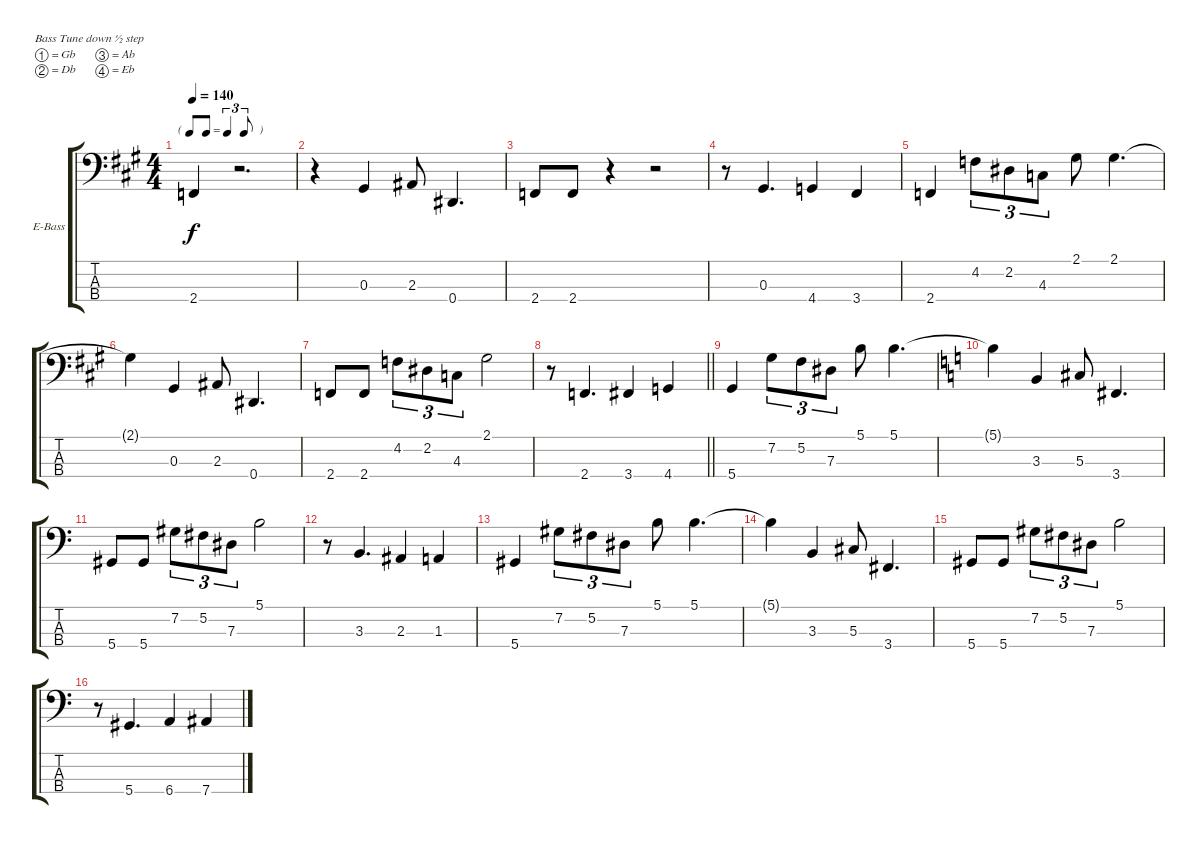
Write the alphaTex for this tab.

\bracketExtendMode groupsimilarinstruments
\firstSystemTrackNameOrientation horizontal
\otherSystemsTrackNameOrientation horizontal
\track (" Bass" "E-Bass") {instrument electricbasspick}
\staff {score tabs}
\tuning (Gb2 Db2 Ab1 Eb1)
\ts (4 4)
\tf triplet8th
\section ("" " ")
\tempo 140
\clef f4
\ks a
2.4.4{dy f} r.2{d} |
r.4 0.3.4 2.3.8 0.4.4{d} |
2.4.8 2.4.8 r.4 r.2 |
r.8 0.3.4{d} 4.4.4 3.4.4 |
2.4.4 4.2.8{tu (3 2)} 2.2.8{tu (3 2)} 4.3.8{tu (3 2)} 2.1.8 2.1.4{d} |
2.1{t}.4 0.3.4 2.3.8 0.4.4{d} |
2.4.8 2.4.8 4.2.8{tu (3 2)} 2.2.8{tu (3 2)} 4.3.8{tu (3 2)} 2.1.2 |
\barLineRight lightlight
r.8 2.4.4{d} 3.4.4 4.4.4 |
\section ("" " ")
5.4.4 7.2.8{tu (3 2)} 5.2.8{tu (3 2)} 7.3.8{tu (3 2)} 5.1.8 5.1.4{d} |
\ks c
5.1{t}.4 3.3.4 5.3.8 3.4.4{d} |
5.4.8 5.4.8 7.2.8{tu (3 2)} 5.2.8{tu (3 2)} 7.3.8{tu (3 2)} 5.1.2 |
r.8 3.3.4{d} 2.3.4 1.3.4 |
5.4.4 7.2.8{tu (3 2)} 5.2.8{tu (3 2)} 7.3.8{tu (3 2)} 5.1.8 5.1.4{d} |
5.1{t}.4 3.3.4 5.3.8 3.4.4{d} |
5.4.8 5.4.8 7.2.8{tu (3 2)} 5.2.8{tu (3 2)} 7.3.8{tu (3 2)} 5.1.2 |
r.8 5.4.4{d} 6.4.4 7.4.4
